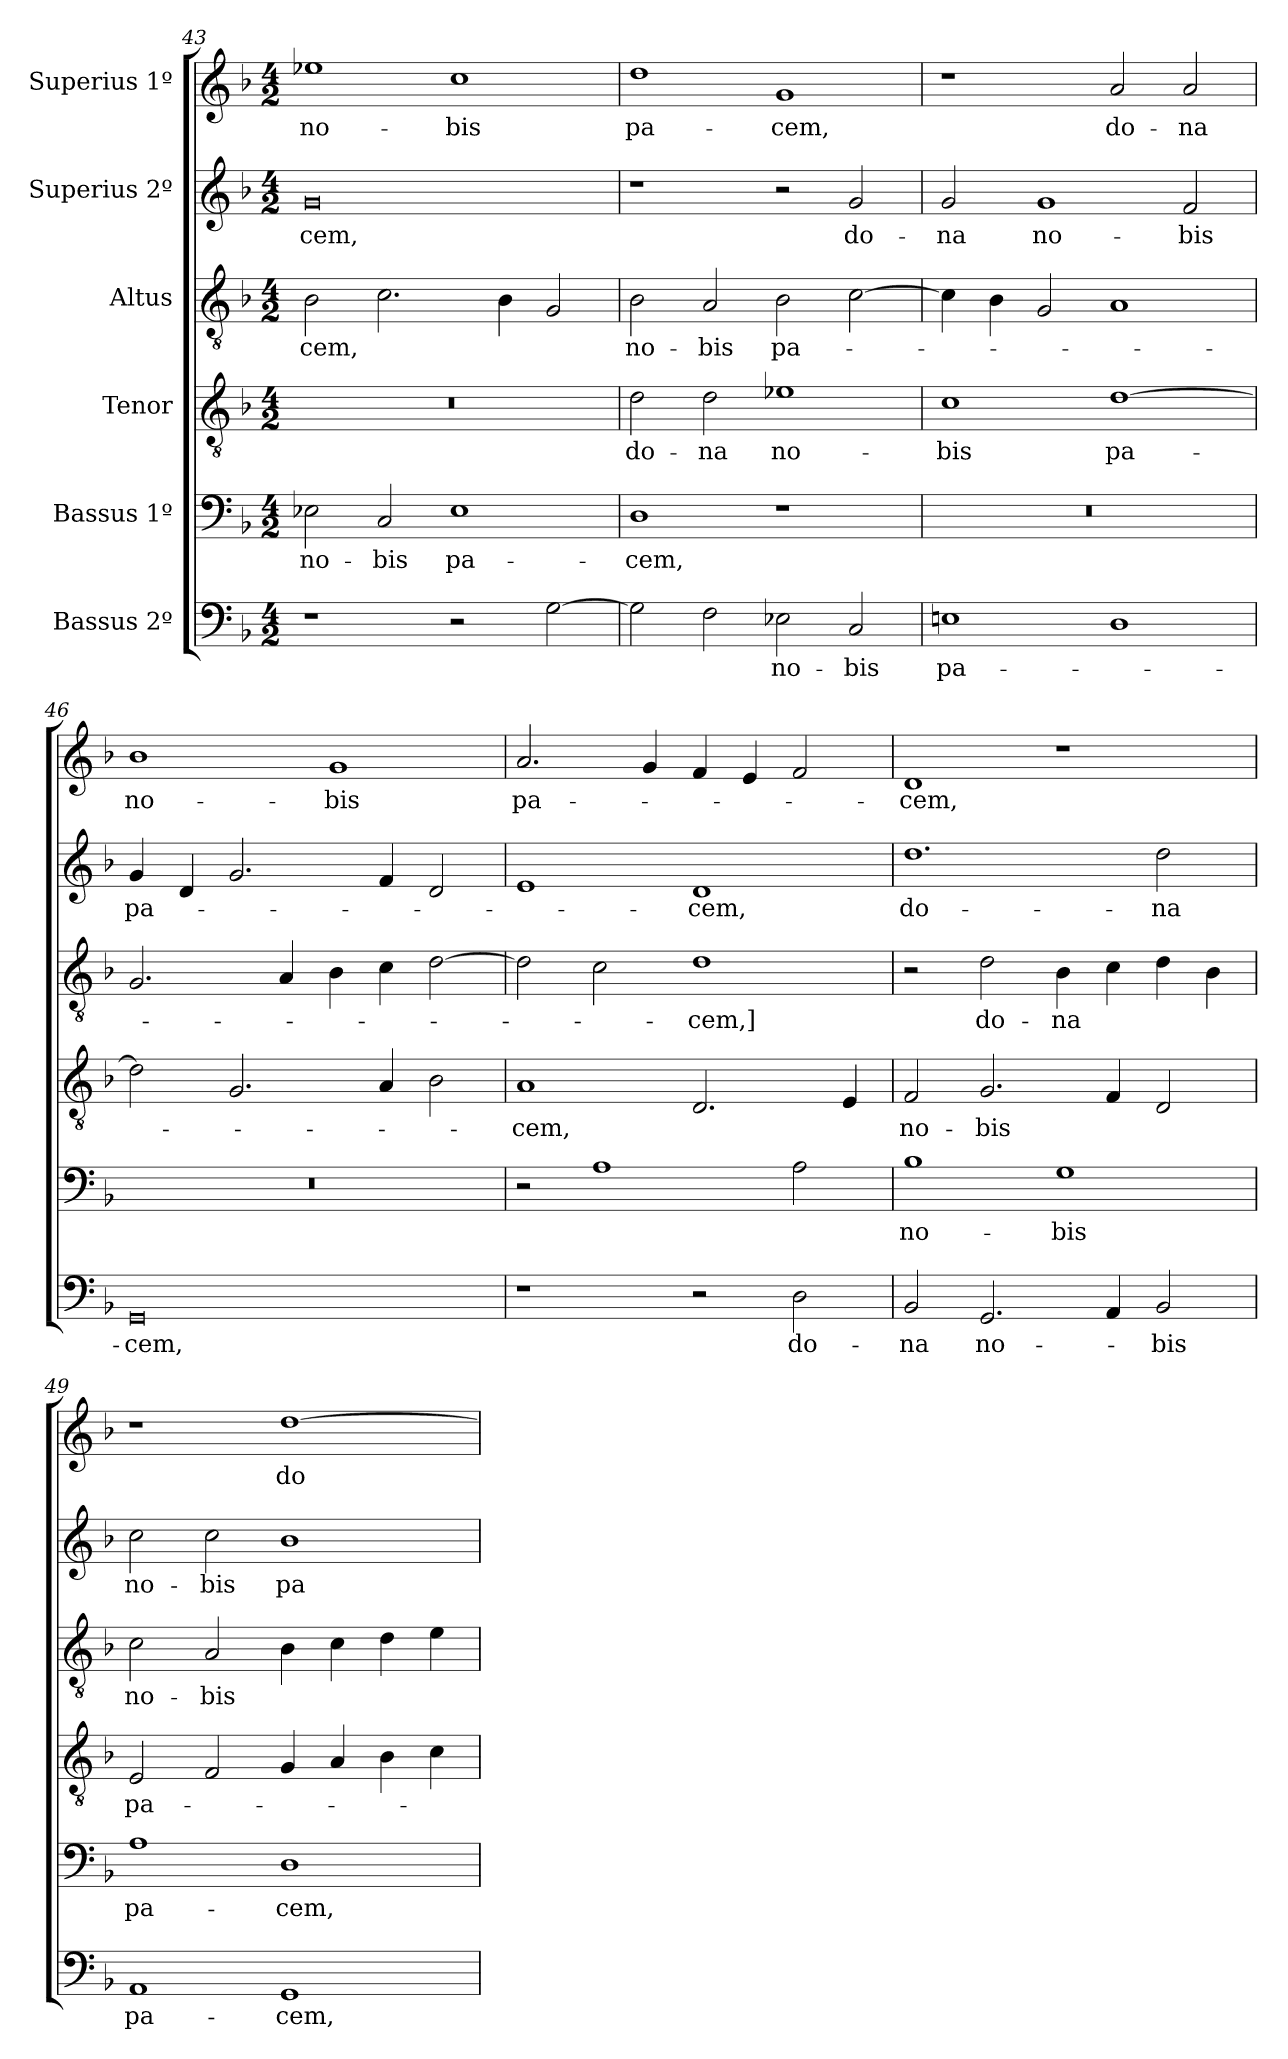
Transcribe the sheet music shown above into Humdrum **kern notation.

**kern	**text	**kern	**text	**kern	**text	**kern	**text	**kern	**text	**kern	**text
*part6	*part6	*part5	*part5	*part4	*part4	*part3	*part3	*part2	*part2	*part1	*part1
*staff6	*staff6	*staff5	*staff5	*staff4	*staff4	*staff3	*staff3	*staff2	*staff2	*staff1	*staff1
*I"Bassus 2º	*	*I"Bassus 1º	*	*I"Tenor	*	*I"Altus	*	*I"Superius 2º	*	*I"Superius 1º	*
*clefF4	*	*clefF4	*	*clefGv2	*	*clefGv2	*	*clefG2	*	*clefG2	*
*k[b-]	*	*k[b-]	*	*k[b-]	*	*k[b-]	*	*k[b-]	*	*k[b-]	*
*M4/2	*	*M4/2	*	*M4/2	*	*M4/2	*	*M4/2	*	*M4/2	*
=43	=43	=43	=43	=43	=43	=43	=43	=43	=43	=43	=43
1r	.	2E-X\	no-	0r	.	2B-\	-cem,	0g/	-cem,	1ee-X\	no-
.	.	2C/	-bis	.	.	2.c\	.	.	.	.	.
2r	.	1E-\	pa-	.	.	.	.	.	.	1cc\	-bis
.	.	.	.	.	.	4B-\	.	.	.	.	.
[2G\	.	.	.	.	.	2G/	.	.	.	.	.
=44	=44	=44	=44	=44	=44	=44	=44	=44	=44	=44	=44
2G\]	.	1D\	-cem,	2d\	do-	2B-\	no-	1r	.	1dd\	pa-
2F\	.	.	.	2d\	-na	2A/	-bis	.	.	.	.
2E-X\	no-	1r	.	1e-X\	no-	2B-\	pa-	2r	.	1g/	-cem,
2C/	-bis	.	.	.	.	[2c\	.	2g/	do-	.	.
=45	=45	=45	=45	=45	=45	=45	=45	=45	=45	=45	=45
1En\	pa-	0r	.	1c\	-bis	4c\]	.	2g/	-na	1r	.
.	.	.	.	.	.	4B-\	.	.	.	.	.
.	.	.	.	.	.	2G/	.	1g/	no-	.	.
1D\	.	.	.	[1d\	pa-	1A/	.	.	.	2a/	do-
.	.	.	.	.	.	.	.	2f/	-bis	2a/	-na
=46	=46	=46	=46	=46	=46	=46	=46	=46	=46	=46	=46
0GG/	-cem,	0r	.	2d\]	.	2.G/	.	4g/	pa-	1b-\	no-
.	.	.	.	.	.	.	.	4d/	.	.	.
.	.	.	.	2.G/	.	.	.	2.g/	.	.	.
.	.	.	.	.	.	4A/	.	.	.	.	.
.	.	.	.	.	.	4B-\	.	.	.	1g/	-bis
.	.	.	.	4A/	.	4c\	.	4f/	.	.	.
.	.	.	.	2B-\	.	[2d\	.	2d/	.	.	.
=47	=47	=47	=47	=47	=47	=47	=47	=47	=47	=47	=47
1r	.	2r	.	1A/	-cem,	2d\]	.	1e/	.	2.a/	pa-
.	.	1A\	.	.	.	2c\	.	.	.	.	.
.	.	.	.	.	.	.	.	.	.	4g/	.
2r	.	.	.	2.D/	.	1d\	-cem,]	1d/	-cem,	4f/	.
.	.	.	.	.	.	.	.	.	.	4e/	.
2D\	do-	2A\	.	.	.	.	.	.	.	2f/	.
.	.	.	.	4E/	.	.	.	.	.	.	.
=48	=48	=48	=48	=48	=48	=48	=48	=48	=48	=48	=48
2BB-/	-na	1B-\	no-	2F/	no-	2r	.	1.dd\	do-	1d/	-cem,
2.GG/	no-	.	.	2.G/	-bis	2d\	do-	.	.	.	.
.	.	1G\	-bis	.	.	4B-\	-na	.	.	1r	.
4AA/	.	.	.	4F/	.	4c\	.	.	.	.	.
2BB-/	-bis	.	.	2D/	.	4d\	.	2dd\	-na	.	.
.	.	.	.	.	.	4B-\	.	.	.	.	.
=49	=49	=49	=49	=49	=49	=49	=49	=49	=49	=49	=49
1AA/	pa-	1A\	pa-	2E/	pa-	2c\	no-	2cc\	no-	1r	.
.	.	.	.	2F/	.	2A/	-bis	2cc\	-bis	.	.
1GG/	-cem,	1D\	-cem,	4G/	.	4B-\	.	1b-\	pa-	[1dd\	do-
.	.	.	.	4A/	.	4c\	.	.	.	.	.
.	.	.	.	4B-\	.	4d\	.	.	.	.	.
.	.	.	.	4c\	.	4e\	.	.	.	.	.
=	=	=	=	=	=	=	=	=	=	=	=
*-	*-	*-	*-	*-	*-	*-	*-	*-	*-	*-	*-
